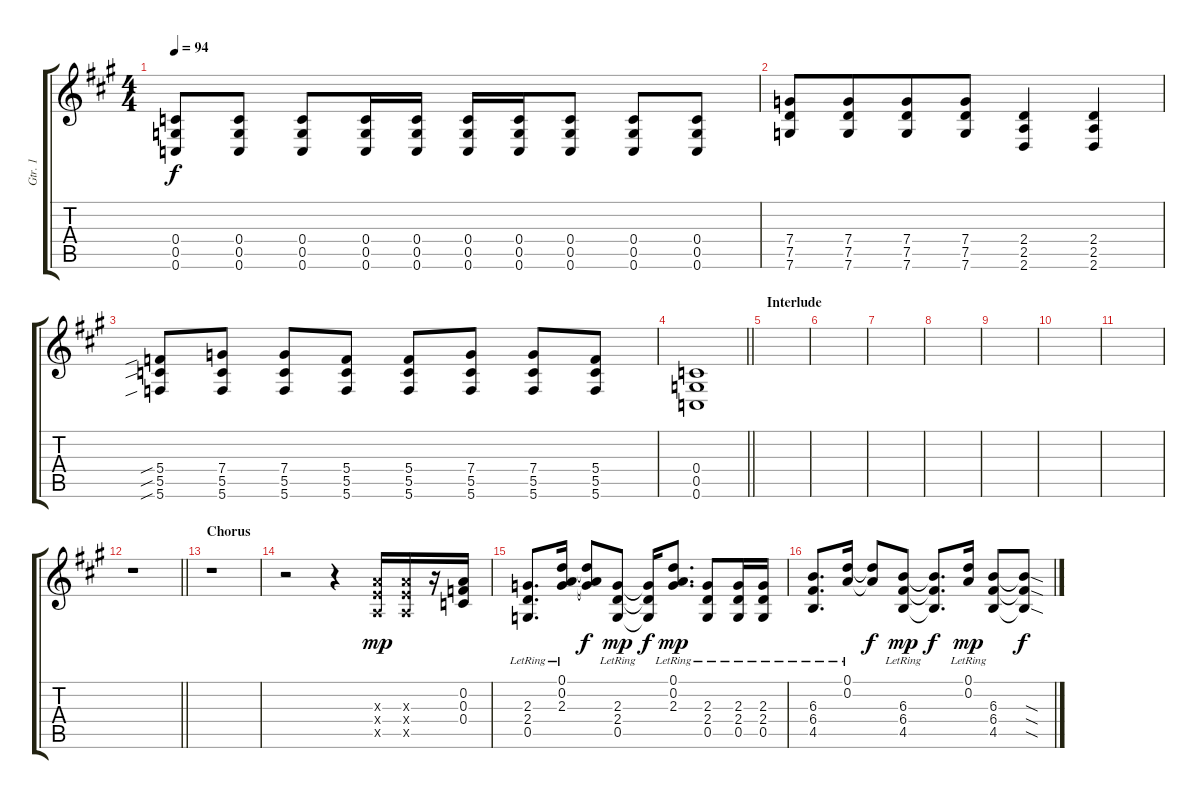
\track ("Gtr. 1" "Gtr. 1") {instrument distortionguitar}
\staff {score tabs}
\tuning (D4 A3 F3 C3 G2 C2) {hide}
\ts (4 4)
\tempo 94
\clef g2
\ks a
(0.4 0.5 0.6).8{dy f} (0.4 0.5 0.6).8 (0.4 0.5 0.6).8 (0.4 0.5 0.6).16 (0.4 0.5 0.6).16 (0.4 0.5 0.6).16 (0.4 0.5 0.6).16 (0.4 0.5 0.6).8 (0.4 0.5 0.6).8 (0.4 0.5 0.6).8 |
(7.4 7.5 7.6).8 (7.4 7.5 7.6).8{beam merge} (7.4 7.5 7.6).8 (7.4 7.5 7.6).8 (2.4 2.5 2.6).4 (2.4 2.5 2.6).4 |
(5.4{sib} 5.5{sib} 5.6{sib}).8 (7.4 5.5 5.6).8 (7.4 5.5 5.6).8 (5.4 5.5 5.6).8 (5.4 5.5 5.6).8 (7.4 5.5 5.6).8 (7.4 5.5 5.6).8 (5.4 5.5 5.6).8 |
\barLineRight lightlight
(0.4 0.5 0.6).1 |
\section ("" "Interlude")
|
|
|
|
|
|
|
\barLineRight lightlight
r.1 |
\section ("" "Chorus")
r.1 |
r.2 r.4 (4.3{x} 4.4{x} 2.5{x}).16{dy mp} (4.3{x} 4.4{x} 2.5{x}).16 r.16 (0.2 0.3 0.4).16 |
(2.3{lr} 2.4{lr} 0.5{lr}).8{d} (0.1{lr} 0.2{lr} 2.3{lr}).16 (0.1{t} 0.2{t} 2.3{t}).8{dy f} (2.3{lr} 2.4{lr} 0.5{lr}).8{dy mp} (2.3{t} 2.4{t} 0.5{t}).16{dy f} (0.1{lr} 0.2{lr} 2.3{lr}).8{d dy mp} (2.3{lr} 2.4{lr} 0.5{lr}).8 (2.3{lr} 2.4{lr} 0.5{lr}).16 (2.3{lr} 2.4{lr} 0.5{lr}).16 |
(6.3{lr} 6.4{lr} 4.5{lr}).8{d} (0.1{lr} 0.2{lr}).16 (0.1{t} 0.2{t}).8{dy f} (6.3{lr} 6.4{lr} 4.5{lr}).8{dy mp} (6.3{t} 6.4{t} 4.5{t}).8{d dy f} (0.1{lr} 0.2{lr}).16{dy mp} (6.3 6.4 4.5).8 (6.3{sod t} 6.4{sod t} 4.5{sod t}).8{dy f}
